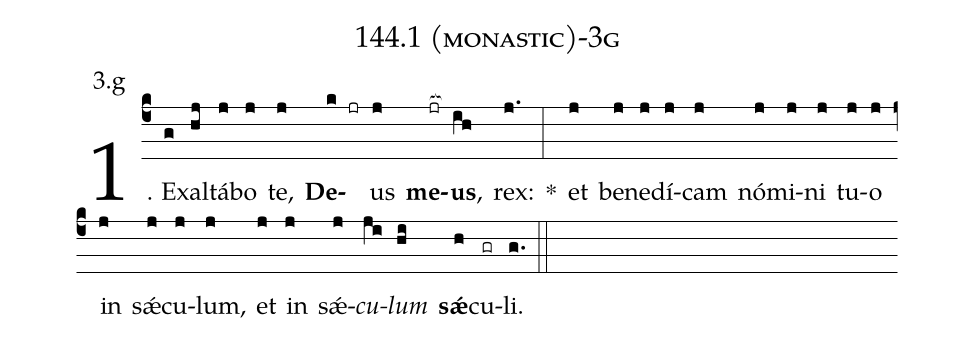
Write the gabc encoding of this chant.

name: 144.1 (monastic)-3g;
annotation: 3.g;
%%
(c4)1. Ex(g)al(hj)tá(j)bo(j) te,(j) <b>De</b>(k jr)us(j) <b>me</b>(jr[ocb:1{])<b>us</b>,(ih[ocb:0}]) rex:(j.) *(:) et(j) be(j)ne(j)dí(j)cam(j) nó(j)mi(j)ni(j) tu(j)o(j) in(j) sǽ(j)cu(j)lum,(j) et(j) in(j) sǽ(j)<i>cu</i>(ji)<i>lum</i>(hi) <b>sǽ</b>(h)cu(gr)li.(g.) (::)
